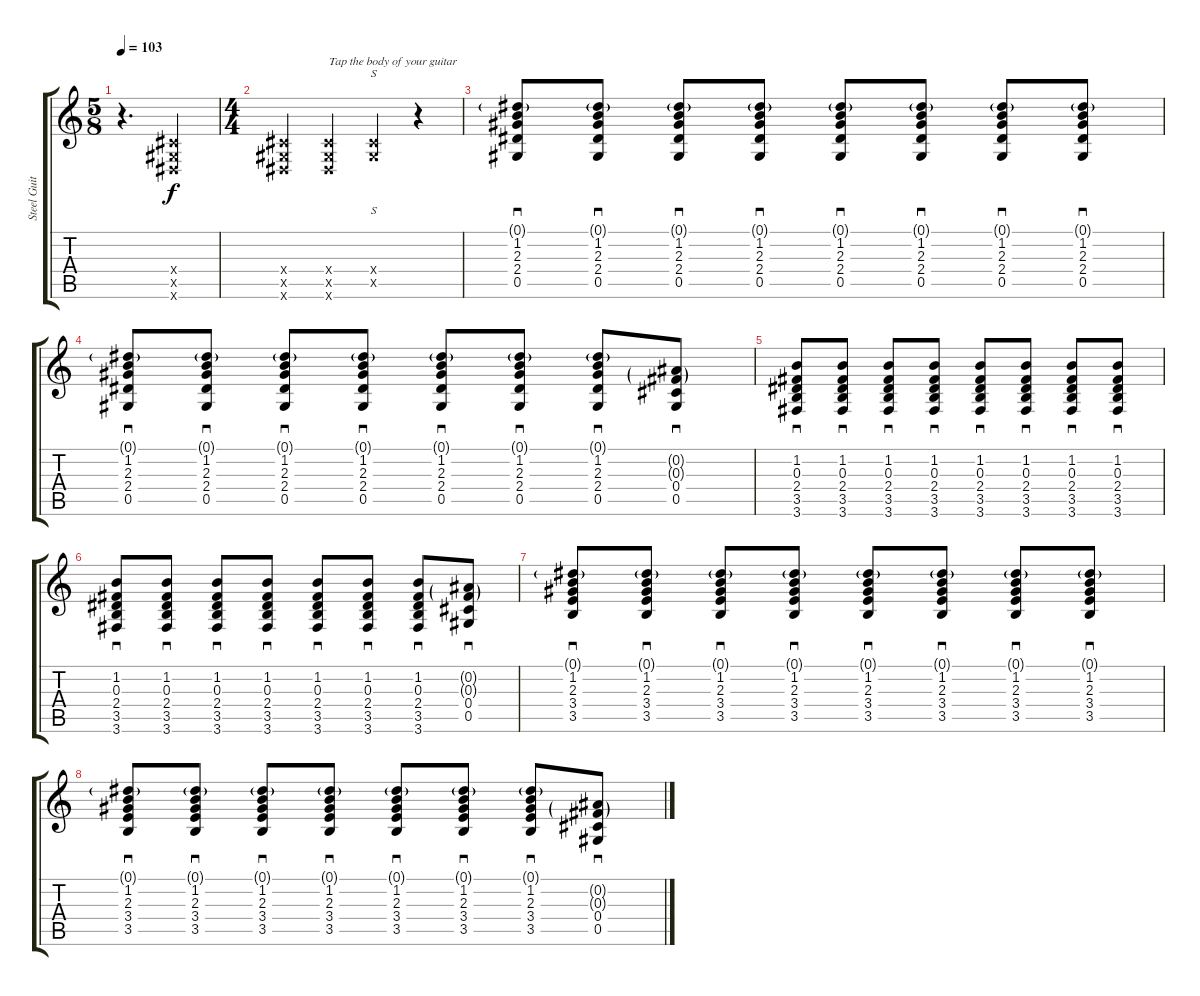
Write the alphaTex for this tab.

\track ("Steel Guitar" "Steel Guit") {instrument acousticguitarsteel}
\staff {score tabs}
\tuning (Eb4 Bb3 Gb3 Db3 Ab2 Eb2) {hide}
\ts (5 8)
\tempo 103
\clef g2
\ks c
r.4{d dy f instrument acousticguitarsteel} (0.4{x} 0.5{x} 0.6{x}).4 |
\ts (4 4)
(0.4{x} 0.5{x} 0.6{x}).4 (0.4{x} 0.5{x} 0.6{x}).4{txt "Tap the body of your guitar"} (0.4{x} 0.5{x}).4{s} r.4 |
(0.1{g} 1.2 2.3 2.4 0.5).8{sd} (0.1{g} 1.2 2.3 2.4 0.5).8{sd} (0.1{g} 1.2 2.3 2.4 0.5).8{sd} (0.1{g} 1.2 2.3 2.4 0.5).8{sd} (0.1{g} 1.2 2.3 2.4 0.5).8{sd} (0.1{g} 1.2 2.3 2.4 0.5).8{sd} (0.1{g} 1.2 2.3 2.4 0.5).8{sd} (0.1{g} 1.2 2.3 2.4 0.5).8{sd} |
(0.1{g} 1.2 2.3 2.4 0.5).8{sd} (0.1{g} 1.2 2.3 2.4 0.5).8{sd} (0.1{g} 1.2 2.3 2.4 0.5).8{sd} (0.1{g} 1.2 2.3 2.4 0.5).8{sd} (0.1{g} 1.2 2.3 2.4 0.5).8{sd} (0.1{g} 1.2 2.3 2.4 0.5).8{sd} (0.1{g} 1.2 2.3 2.4 0.5).8{sd} (0.2{g} 0.3{g} 0.4 0.5).8{sd} |
(1.2 0.3 2.4 3.5 3.6).8{sd} (1.2 0.3 2.4 3.5 3.6).8{sd} (1.2 0.3 2.4 3.5 3.6).8{sd} (1.2 0.3 2.4 3.5 3.6).8{sd} (1.2 0.3 2.4 3.5 3.6).8{sd} (1.2 0.3 2.4 3.5 3.6).8{sd} (1.2 0.3 2.4 3.5 3.6).8{sd} (1.2 0.3 2.4 3.5 3.6).8{sd} |
(1.2 0.3 2.4 3.5 3.6).8{sd} (1.2 0.3 2.4 3.5 3.6).8{sd} (1.2 0.3 2.4 3.5 3.6).8{sd} (1.2 0.3 2.4 3.5 3.6).8{sd} (1.2 0.3 2.4 3.5 3.6).8{sd} (1.2 0.3 2.4 3.5 3.6).8{sd} (1.2 0.3 2.4 3.5 3.6).8{sd} (0.2{g} 0.3{g} 0.4 0.5).8{sd} |
(0.1{g} 1.2 2.3 3.4 3.5).8{sd} (0.1{g} 1.2 2.3 3.4 3.5).8{sd} (0.1{g} 1.2 2.3 3.4 3.5).8{sd} (0.1{g} 1.2 2.3 3.4 3.5).8{sd} (0.1{g} 1.2 2.3 3.4 3.5).8{sd} (0.1{g} 1.2 2.3 3.4 3.5).8{sd} (0.1{g} 1.2 2.3 3.4 3.5).8{sd} (0.1{g} 1.2 2.3 3.4 3.5).8{sd} |
(0.1{g} 1.2 2.3 3.4 3.5).8{sd} (0.1{g} 1.2 2.3 3.4 3.5).8{sd} (0.1{g} 1.2 2.3 3.4 3.5).8{sd} (0.1{g} 1.2 2.3 3.4 3.5).8{sd} (0.1{g} 1.2 2.3 3.4 3.5).8{sd} (0.1{g} 1.2 2.3 3.4 3.5).8{sd} (0.1{g} 1.2 2.3 3.4 3.5).8{sd} (0.2{g} 0.3{g} 0.4 0.5).8{sd}
